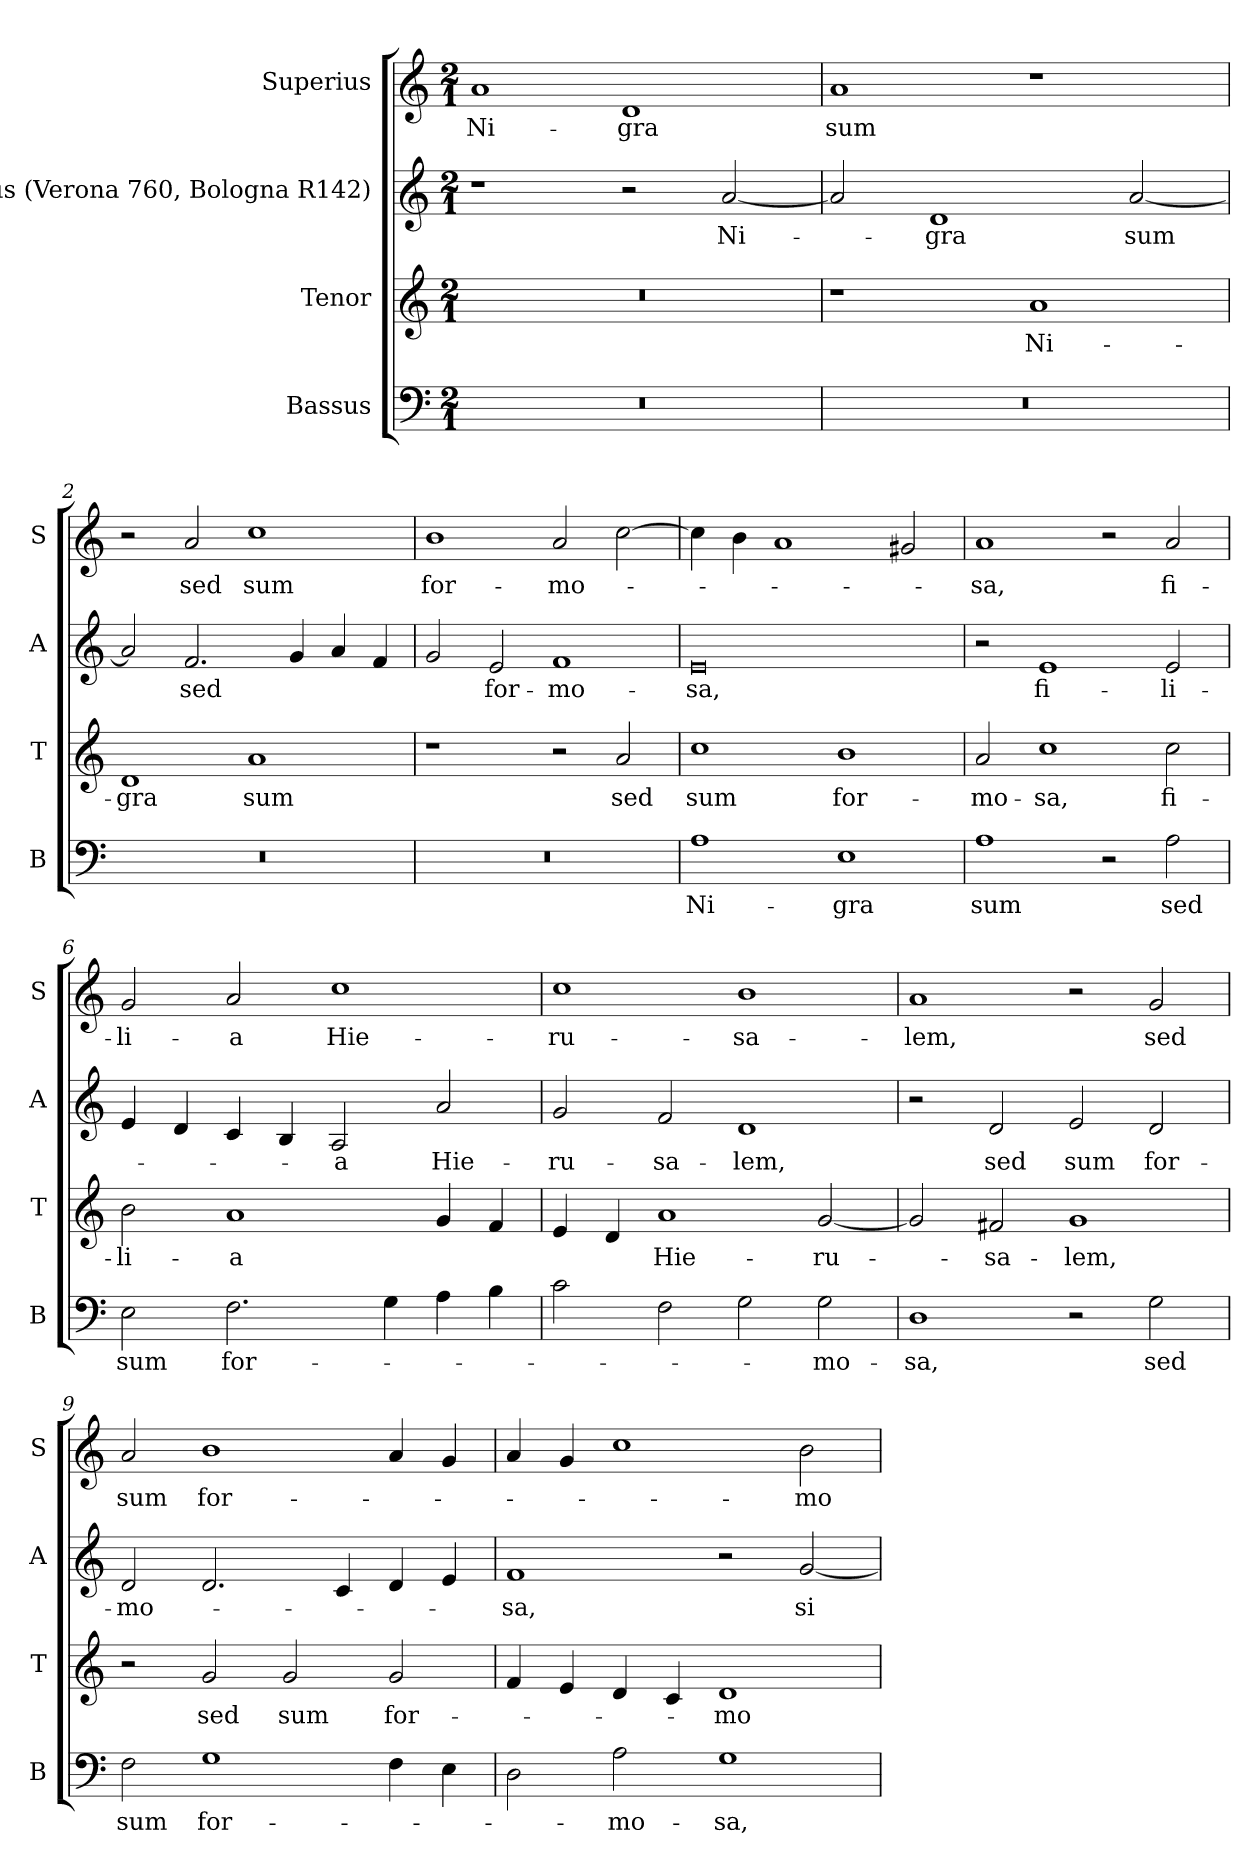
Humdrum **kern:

**kern	**text	**kern	**text	**kern	**text	**kern	**text
*part4	*part4	*part3	*part3	*part2	*part2	*part1	*part1
*staff4	*staff4	*staff3	*staff3	*staff2	*staff2	*staff1	*staff1
*I"Bassus	*	*I"Tenor	*	*I"Altus (Verona 760, Bologna R142)	*	*I"Superius	*
*I'B	*	*I'T	*	*I'A	*	*I'S	*
*clefF4	*	*clefG2	*	*clefG2	*	*clefG2	*
*k[]	*	*k[]	*	*k[]	*	*k[]	*
*C:	*	*C:	*	*C:	*	*C:	*
*M2/1	*	*M2/1	*	*M2/1	*	*M2/1	*
=	=	=	=	=	=	=	=
0r	.	0r	.	1r	.	1a	Ni-
.	.	.	.	2r	.	1d	-gra
.	.	.	.	[2a	Ni-	.	.
=1	=1	=1	=1	=1	=1	=1	=1
0r	.	1r	.	2a]	.	1a	sum
.	.	.	.	1d	-gra	.	.
.	.	1a	Ni-	.	.	1r	.
.	.	.	.	[2a	sum	.	.
=2	=2	=2	=2	=2	=2	=2	=2
0r	.	1d	-gra	2a]	.	2r	.
.	.	.	.	2.f	sed	2a	sed
.	.	1a	sum	.	.	1cc	sum
.	.	.	.	4g	.	.	.
.	.	.	.	4a	.	.	.
.	.	.	.	4f	.	.	.
=3	=3	=3	=3	=3	=3	=3	=3
0r	.	1r	.	2g	.	1b	for-
.	.	.	.	2e	for-	.	.
.	.	2r	.	1f	-mo-	2a	-mo-
.	.	2a	sed	.	.	[2cc	.
=4	=4	=4	=4	=4	=4	=4	=4
1A	Ni-	1cc	sum	0e	-sa,	4cc]	.
.	.	.	.	.	.	4b	.
.	.	.	.	.	.	1a	.
1E	-gra	1b	for-	.	.	.	.
.	.	.	.	.	.	2g#X	.
=5	=5	=5	=5	=5	=5	=5	=5
1A	sum	2a	-mo-	2r	.	1a	-sa,
.	.	1cc	-sa,	1e	fi-	.	.
2r	.	.	.	.	.	2r	.
2A	sed	2cc	fi-	2e	-li-	2a	fi-
=6	=6	=6	=6	=6	=6	=6	=6
2E	sum	2b	-li-	4e	.	2g	-li-
.	.	.	.	4d	.	.	.
2.F	for-	1a	-a	4c	.	2a	-a
.	.	.	.	4B	.	.	.
.	.	.	.	2A	-a	1cc	Hie-
4G	.	.	.	.	.	.	.
4A	.	4g	.	2a	Hie-	.	.
4B	.	4f	.	.	.	.	.
=7	=7	=7	=7	=7	=7	=7	=7
2c	.	4e	.	2g	-ru-	1cc	-ru-
.	.	4d	.	.	.	.	.
2F	.	1a	Hie-	2f	-sa-	.	.
2G	.	.	.	1d	-lem,	1b	-sa-
2G	-mo-	[2g	-ru-	.	.	.	.
=8	=8	=8	=8	=8	=8	=8	=8
1D	-sa,	2g]	.	2r	.	1a	-lem,
.	.	2f#X	-sa-	2d	sed	.	.
2r	.	1g	-lem,	2e	sum	2r	.
2G	sed	.	.	2d	for-	2g	sed
=9	=9	=9	=9	=9	=9	=9	=9
2F	sum	2r	.	2d	-mo-	2a	sum
1G	for-	2g	sed	2.d	.	1b	for-
.	.	2g	sum	.	.	.	.
.	.	.	.	4c	.	.	.
4F	.	2g	for-	4d	.	4a	.
4E	.	.	.	4e	.	4g	.
=10	=10	=10	=10	=10	=10	=10	=10
2D	.	4f	.	1f	-sa,	4a	.
.	.	4e	.	.	.	4g	.
2A	-mo-	4d	.	.	.	1cc	.
.	.	4c	.	.	.	.	.
1G	-sa,	1d	-mo-	2r	.	.	.
.	.	.	.	[2g	si-	2b	-mo-
=	=	=	=	=	=	=	=
*-	*-	*-	*-	*-	*-	*-	*-
